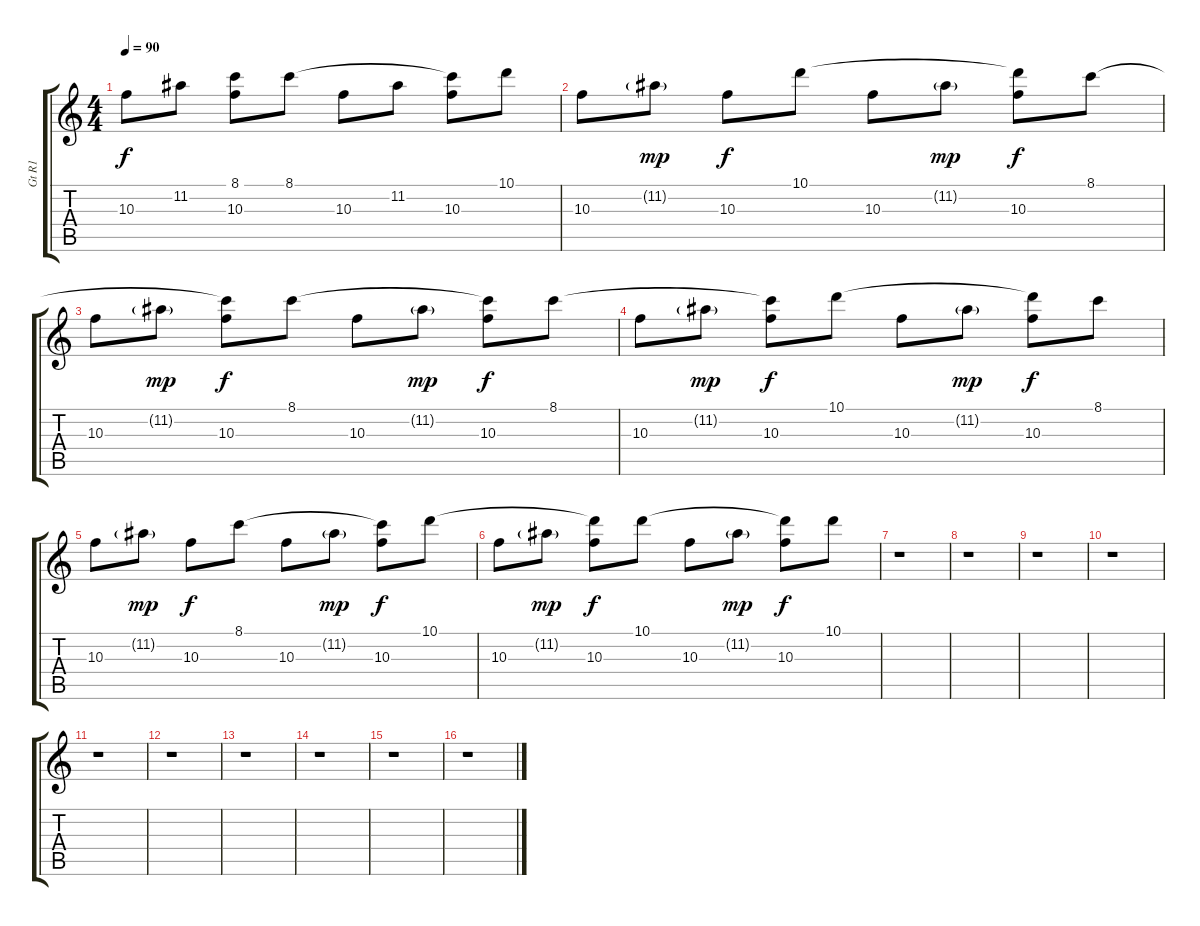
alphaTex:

\track ("Gt R1" "Gt R1") {instrument acousticguitarsteel}
\staff {score tabs}
\tuning (E4 B3 G3 D3 A2 E2) {hide}
\ts (4 4)
\tempo 90
\clef g2
\ks c
10.3.8{dy f} 11.2.8 (8.1{t} 10.3).8 8.1.8 10.3.8 11.2.8 (8.1{t} 10.3).8 10.1.8 |
10.3.8 11.2{g}.8{dy mp} 10.3.8{dy f} 10.1.8 10.3.8 11.2{g}.8{dy mp} (10.1{t} 10.3).8{dy f} 8.1.8 |
10.3.8 11.2{g}.8{dy mp} (8.1{t} 10.3).8{dy f} 8.1.8 10.3.8 11.2{g}.8{dy mp} (8.1{t} 10.3).8{dy f} 8.1.8 |
10.3.8 11.2{g}.8{dy mp} (8.1{t} 10.3).8{dy f} 10.1.8 10.3.8 11.2{g}.8{dy mp} (10.1{t} 10.3).8{dy f} 8.1.8 |
10.3.8 11.2{g}.8{dy mp} 10.3.8{dy f} 8.1.8 10.3.8 11.2{g}.8{dy mp} (8.1{t} 10.3).8{dy f} 10.1.8 |
10.3.8 11.2{g}.8{dy mp} (10.1{t} 10.3).8{dy f} 10.1.8 10.3.8 11.2{g}.8{dy mp} (10.1{t} 10.3).8{dy f} 10.1.8 |
r.1 |
r.1 |
r.1 |
r.1 |
r.1 |
r.1 |
r.1 |
r.1 |
r.1 |
r.1
